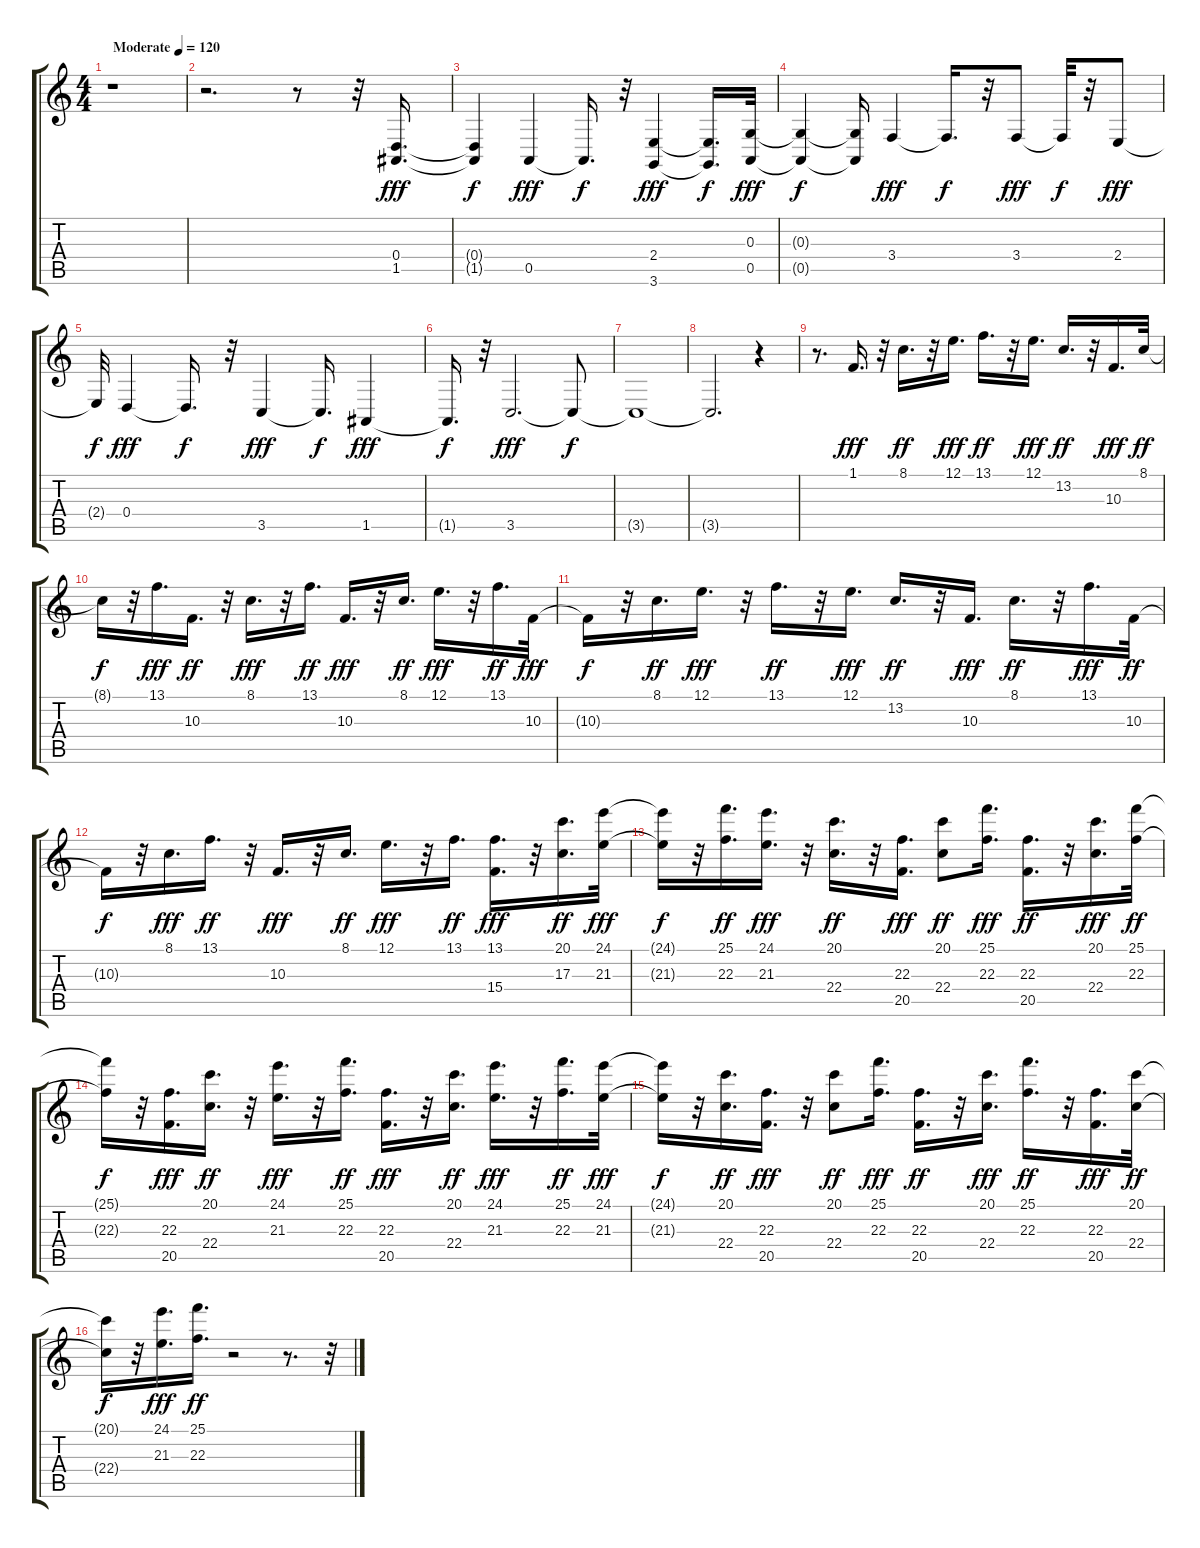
\track "" {instrument stringensemble1}
\staff {score tabs}
\tuning (E4 B3 G3 D3 A2 E2) {hide}
\ts (4 4)
\tempo (120 "Moderate")
\clef g2
\ks c
r.1{dy fff instrument stringensemble1} |
r.2{d} r.8 r.32 (0.4 1.5).16{d volume 14} |
(0.4{t} 1.5{t}).4{dy f} 0.5.4{dy fff} 0.5{t}.16{d dy f} r.32 (2.4 3.6).4{dy fff} (2.4{t} 3.6{t}).16{d dy f} (0.3 0.5).32{dy fff} |
(0.3{t} 0.5{t}).4{dy f} (0.3{t} 0.5{t}).16 3.4.4{dy fff} 3.4{t}.16{d dy f} r.32 3.4.8{dy fff} 3.4{t}.32{dy f} r.32 2.4.8{dy fff} |
2.4{t}.32{dy f} 0.4.4{dy fff} 0.4{t}.16{d dy f} r.32 3.5.4{dy fff} 3.5{t}.16{d dy f} 1.5.4{dy fff} |
1.5{t}.16{d dy f} r.32 3.5.2{d dy fff} 3.5{t}.8{dy f} |
3.5{t}.1 |
3.5{t}.2{d} r.4 |
r.8{d} 1.1.16{d dy fff} r.32 8.1.16{d dy ff} r.32 12.1.16{d dy fff} 13.1.16{d dy ff} r.32 12.1.16{d dy fff} 13.2.16{d dy ff} r.32 10.3.16{d dy fff} 8.1.32{dy ff} |
8.1{t}.16{dy f} r.32 13.1.16{d dy fff} 10.3.16{d dy ff} r.32 8.1.16{d dy fff} r.32 13.1.16{d dy ff} 10.3.16{d dy fff} r.32 8.1.16{d dy ff} 12.1.16{d dy fff} r.32 13.1.16{d dy ff} 10.3.32{dy fff} |
10.3{t}.16{dy f} r.32 8.1.16{d dy ff} 12.1.16{d dy fff} r.32 13.1.16{d dy ff} r.32 12.1.16{d dy fff} 13.2.16{d dy ff} r.32 10.3.16{d dy fff} 8.1.16{d dy ff} r.32 13.1.16{d dy fff} 10.3.32{dy ff} |
10.3{t}.16{dy f} r.32 8.1.16{d dy fff} 13.1.16{d dy ff} r.32 10.3.16{d dy fff} r.32 8.1.16{d dy ff} 12.1.16{d dy fff} r.32 13.1.16{d dy ff} (13.1 15.4).16{d dy fff} r.32 (20.1 17.3).16{d dy ff} (24.1 21.3).32{dy fff} |
(24.1{t} 21.3{t}).16{dy f} r.32 (25.1 22.3).16{d dy ff} (24.1 21.3).16{d dy fff} r.32 (20.1 22.4).16{d dy ff} r.32 (22.3 20.5).16{d dy fff} (20.1 22.4).8{dy ff} (25.1 22.3).16{d dy fff} (22.3 20.5).16{d dy ff} r.32 (20.1 22.4).16{d dy fff} (25.1 22.3).32{dy ff} |
(25.1{t} 22.3{t}).16{dy f} r.32 (22.3 20.5).16{d dy fff} (20.1 22.4).16{d dy ff} r.32 (24.1 21.3).16{d dy fff} r.32 (25.1 22.3).16{d dy ff} (22.3 20.5).16{d dy fff} r.32 (20.1 22.4).16{d dy ff} (24.1 21.3).16{d dy fff} r.32 (25.1 22.3).16{d dy ff} (24.1 21.3).32{dy fff} |
(24.1{t} 21.3{t}).16{dy f} r.32 (20.1 22.4).16{d dy ff} (22.3 20.5).16{d dy fff} r.32 (20.1 22.4).8{dy ff} (25.1 22.3).16{d dy fff} (22.3 20.5).16{d dy ff} r.32 (20.1 22.4).16{d dy fff} (25.1 22.3).16{d dy ff} r.32 (22.3 20.5).16{d dy fff} (20.1 22.4).32{dy ff} |
(20.1{t} 22.4{t}).16{dy f} r.32 (24.1 21.3).16{d dy fff} (25.1 22.3).16{d dy ff} r.2 r.8{d} r.32
